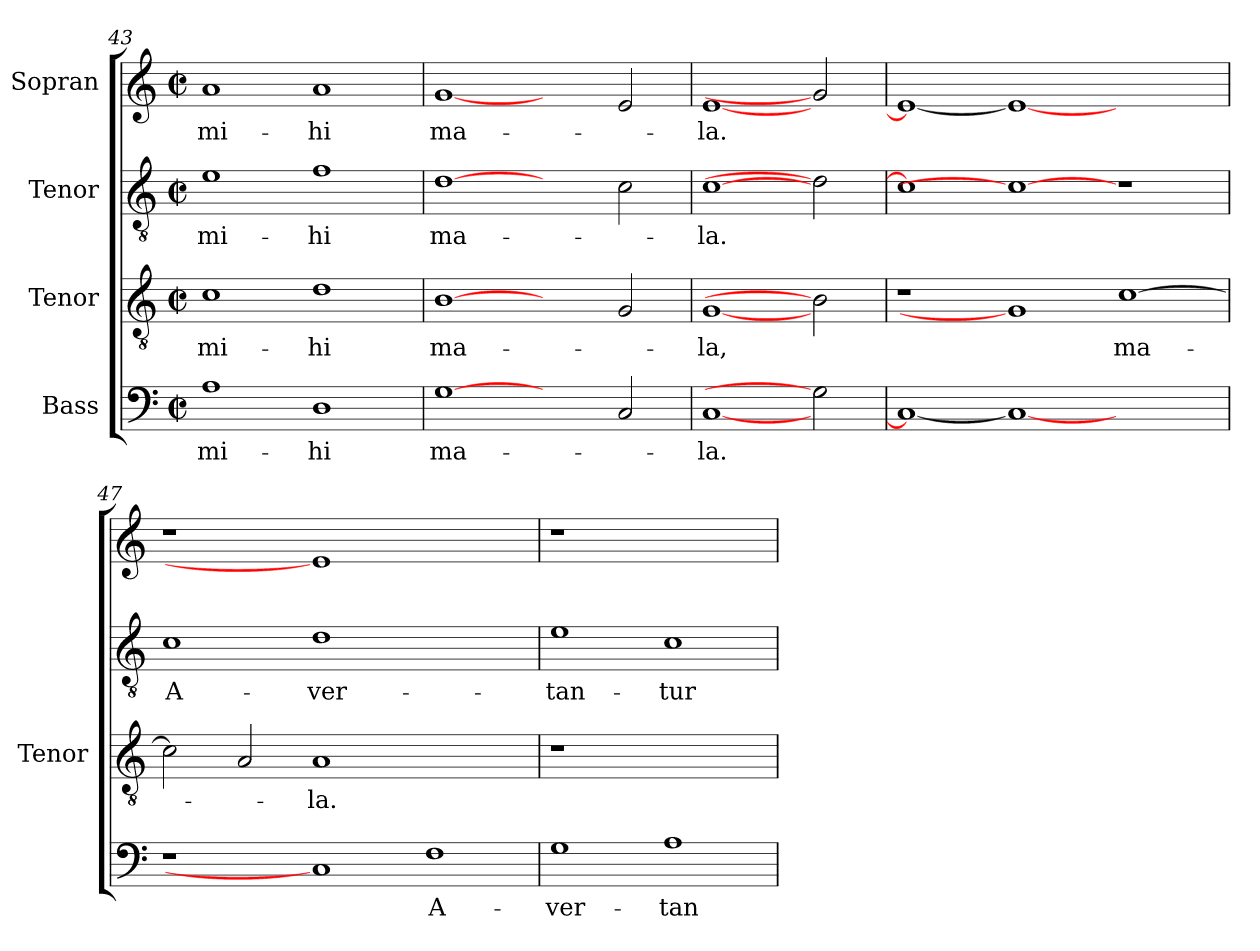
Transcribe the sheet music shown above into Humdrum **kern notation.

**kern	**text	**kern	**text	**kern	**text	**kern	**text
*part4	*part4	*part3	*part3	*part2	*part2	*part1	*part1
*staff4	*staff4	*staff3	*staff3	*staff2	*staff2	*staff1	*staff1
*I"Bass	*	*I"Tenor	*	*I"Tenor	*	*I"Sopran	*
*	*	*I'Tenor	*	*	*	*	*
*clefF4	*	*clefGv2	*	*clefGv2	*	*clefG2	*
*	*	*ITrd7c12	*	*ITrd7c12	*	*	*
*k[]	*	*k[]	*	*k[]	*	*k[]	*
*M2/2	*	*M2/2	*	*M2/2	*	*M2/2	*
*met(c|)	*	*met(c|)	*	*met(c|)	*	*met(c|)	*
=43	=43	=43	=43	=43	=43	=43	=43
!	!LO:LY:b:color=#000000	!	!	!	!	!	!
!	!	!	!LO:LY:b:color=#000000	!	!	!	!
!	!	!	!	!	!LO:LY:b:color=#000000	!	!
!	!	!	!	!	!	!	!LO:LY:b:color=#000000
1Ai	mi-	1Ci	mi-	1Ei	mi-	1ai	mi-
!	!LO:LY:b:color=#000000	!	!	!	!	!	!
!	!	!	!LO:LY:b:color=#000000	!	!	!	!
!	!	!	!	!	!LO:LY:b:color=#000000	!	!
!	!	!	!	!	!	!	!LO:LY:b:color=#000000
1Di	-hi	1Di	-hi	1Fi	-hi	1ai	-hi
=44	=44	=44	=44	=44	=44	=44	=44
!	!LO:LY:b:color=#000000	!	!	!	!	!	!
!	!	!	!LO:LY:b:color=#000000	!	!	!	!
!	!	!	!	!	!LO:LY:b:color=#000000	!	!
!	!	!	!	!	!	!	!LO:LY:b:color=#000000
[1Gi	ma-	[1BBi	ma-	[1Di	ma-	[1gi	ma-
2ryy	.	2ryy	.	2ryy	.	2ryy	.
2Ci/	.	2GGi/	.	2Ci\	.	2ei/	.
=45	=45	=45	=45	=45	=45	=45	=45
!	!LO:LY:b:color=#000000	!	!	!	!	!	!
!	!	!	!LO:LY:b:color=#000000	!	!	!	!
!	!	!	!	!	!LO:LY:b:color=#000000	!	!
!	!	!	!	!	!	!	!LO:LY:b:color=#000000
[<1Ci	-la.	[1GGi	-la,	[>1Ci	-la.	[<1ei	-la.
2Gi]	.	2BBi]	.	2Di]	.	2gi]	.
=46	=46	=46	=46	=46	=46	=46	=46
1Ci_<	.	1r	.	1Ci]	.	1ei_<	.
1Ci_	.	1GGi]	.	1Ci_	.	1ei_	.
!	!	!	!LO:LY:b:color=#000000	!	!	!	!
1ryy	.	[>1Ci	ma-	1r	.	1ryy	.
=47	=47	=47	=47	=47	=47	=47	=47
!	!	!	!	!	!LO:LY:b:color=#000000	!LO:N:vis=1	!
1r	.	2Ci\]	.	1Ci	A-	1r	.
.	.	2AAi/	.	.	.	.	.
!	!	!	!LO:LY:b:color=#000000	!	!	!	!
!	!	!	!	!	!LO:LY:b:color=#000000	!	!
1Ci]	.	1AAi	-la.	1Di	-ver-	1ei]	.
!	!LO:LY:b:color=#000000	!	!	!	!	!	!
1Fi	A-	1ryy	.	1ryy	.	1ryy	.
=48	=48	=48	=48	=48	=48	=48	=48
!	!LO:LY:b:color=#000000	!LO:N:vis=1	!	!	!	!	!
!	!	!	!	!	!LO:LY:b:color=#000000	!LO:N:vis=1	!
1Gi	-ver-	1r	.	1Ei	-tan-	1r	.
!	!LO:LY:b:color=#000000	!	!	!	!	!	!
!	!	!	!	!	!LO:LY:b:color=#000000	!	!
1Ai	-tan-	1ryy	.	1Ci	-tur	1ryy	.
=	=	=	=	=	=	=	=
*-	*-	*-	*-	*-	*-	*-	*-
